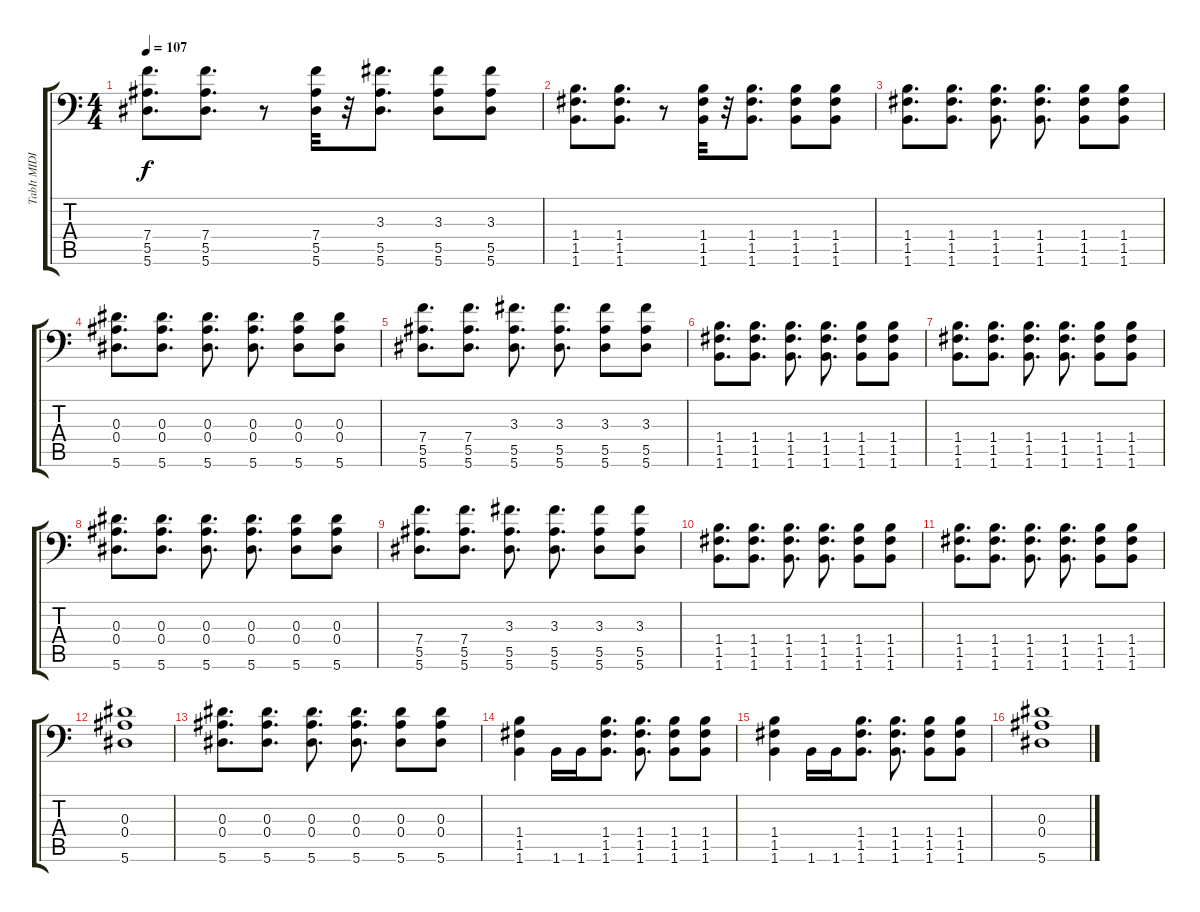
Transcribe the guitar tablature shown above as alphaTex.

\track ("TabIt MIDI - Track 3" "TabIt MIDI") {instrument distortionguitar}
\staff {score tabs}
\tuning (C4 G3 Eb3 Bb2 F2 Bb1) {hide}
\ts (4 4)
\tempo 107
\clef f4
\ks c
(7.4 5.5 5.6).8{d dy f} (7.4 5.5 5.6).8{d} r.8 (7.4 5.5 5.6).32 r.32 (3.3 5.5 5.6).8{d} (3.3 5.5 5.6).8 (3.3 5.5 5.6).8 |
(1.4 1.5 1.6).8{d} (1.4 1.5 1.6).8{d} r.8 (1.4 1.5 1.6).32 r.32 (1.4 1.5 1.6).8{d} (1.4 1.5 1.6).8 (1.4 1.5 1.6).8 |
(1.4 1.5 1.6).8{d} (1.4 1.5 1.6).8{d} (1.4 1.5 1.6).8{d} (1.4 1.5 1.6).8{d} (1.4 1.5 1.6).8 (1.4 1.5 1.6).8 |
(0.3 0.4 5.6).8{d} (0.3 0.4 5.6).8{d} (0.3 0.4 5.6).8{d} (0.3 0.4 5.6).8{d} (0.3 0.4 5.6).8 (0.3 0.4 5.6).8 |
(7.4 5.5 5.6).8{d} (7.4 5.5 5.6).8{d} (3.3 5.5 5.6).8{d} (3.3 5.5 5.6).8{d} (3.3 5.5 5.6).8 (3.3 5.5 5.6).8 |
(1.4 1.5 1.6).8{d} (1.4 1.5 1.6).8{d} (1.4 1.5 1.6).8{d} (1.4 1.5 1.6).8{d} (1.4 1.5 1.6).8 (1.4 1.5 1.6).8 |
(1.4 1.5 1.6).8{d} (1.4 1.5 1.6).8{d} (1.4 1.5 1.6).8{d} (1.4 1.5 1.6).8{d} (1.4 1.5 1.6).8 (1.4 1.5 1.6).8 |
(0.3 0.4 5.6).8{d} (0.3 0.4 5.6).8{d} (0.3 0.4 5.6).8{d} (0.3 0.4 5.6).8{d} (0.3 0.4 5.6).8 (0.3 0.4 5.6).8 |
(7.4 5.5 5.6).8{d} (7.4 5.5 5.6).8{d} (3.3 5.5 5.6).8{d} (3.3 5.5 5.6).8{d} (3.3 5.5 5.6).8 (3.3 5.5 5.6).8 |
(1.4 1.5 1.6).8{d} (1.4 1.5 1.6).8{d} (1.4 1.5 1.6).8{d} (1.4 1.5 1.6).8{d} (1.4 1.5 1.6).8 (1.4 1.5 1.6).8 |
(1.4 1.5 1.6).8{d} (1.4 1.5 1.6).8{d} (1.4 1.5 1.6).8{d} (1.4 1.5 1.6).8{d} (1.4 1.5 1.6).8 (1.4 1.5 1.6).8 |
(0.3 0.4 5.6).1{balance 4} |
(0.3 0.4 5.6).8{d} (0.3 0.4 5.6).8{d} (0.3 0.4 5.6).8{d} (0.3 0.4 5.6).8{d} (0.3 0.4 5.6).8 (0.3 0.4 5.6).8 |
(1.4 1.5 1.6).4 1.6.16 1.6.16 (1.4 1.5 1.6).8{d} (1.4 1.5 1.6).8{d} (1.4 1.5 1.6).8 (1.4 1.5 1.6).8 |
(1.4 1.5 1.6).4 1.6.16 1.6.16 (1.4 1.5 1.6).8{d} (1.4 1.5 1.6).8{d} (1.4 1.5 1.6).8 (1.4 1.5 1.6).8 |
(0.3 0.4 5.6).1
